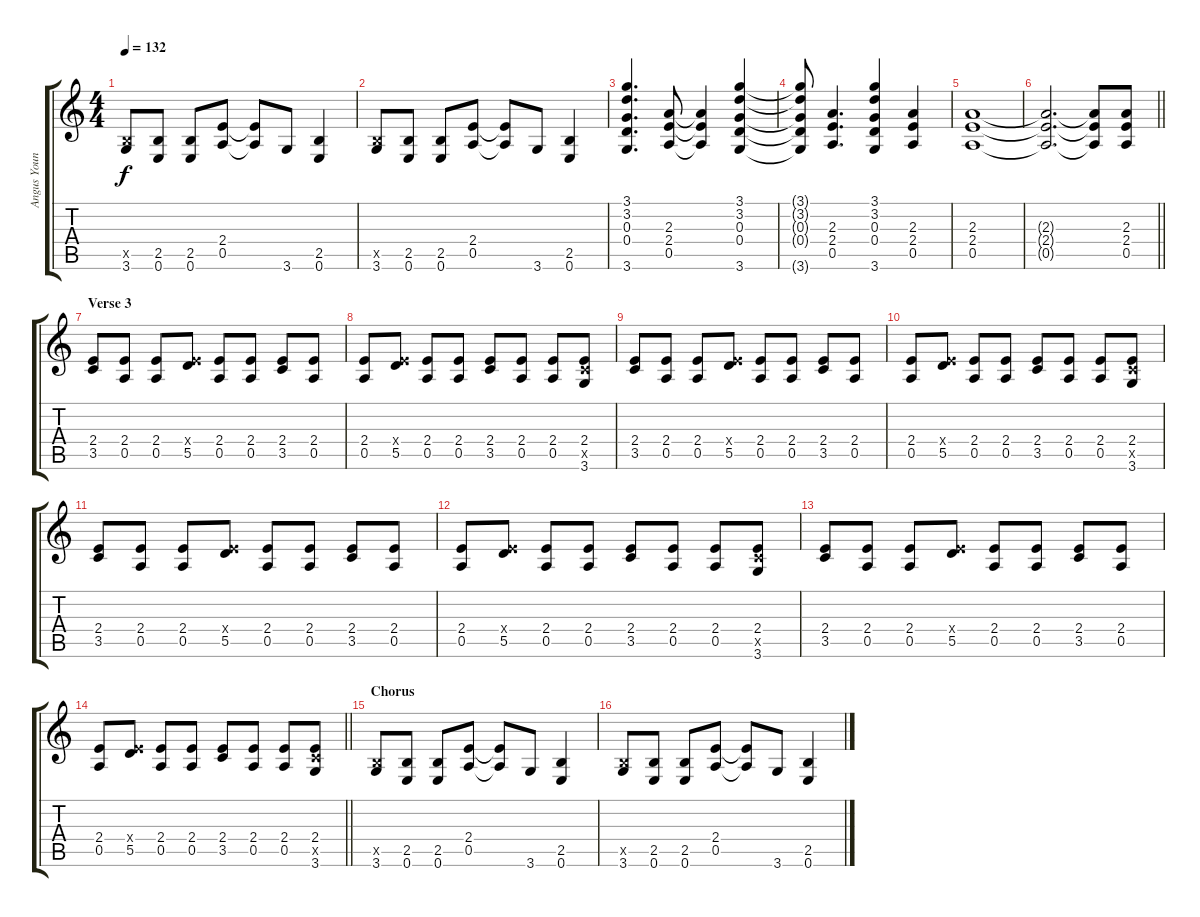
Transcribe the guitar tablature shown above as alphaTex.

\track ("Angus Young - Rhythm w/dist" "Angus Youn") {instrument distortionguitar}
\staff {score tabs}
\tuning (E4 B3 G3 D3 A2 E2) {hide}
\ts (4 4)
\tempo 132
\clef g2
\ks c
(2.5{x} 3.6).8{dy f} (2.5 0.6).8 (2.5 0.6).8 (2.4 0.5).8 (2.4{t} 0.5{t}).8 3.6.8 (2.5 0.6).4 |
(2.5{x} 3.6).8 (2.5 0.6).8 (2.5 0.6).8 (2.4 0.5).8 (2.4{t} 0.5{t}).8 3.6.8 (2.5 0.6).4 |
(3.1 3.2 0.3 0.4 3.6).4{d} (2.3 2.4 0.5).8 (2.3{t} 2.4{t} 0.5{t}).4 (3.1 3.2 0.3 0.4 3.6).4 |
(3.1{t} 3.2{t} 0.3{t} 0.4{t} 3.6{t}).8 (2.3 2.4 0.5).4{d} (3.1 3.2 0.3 0.4 3.6).4 (2.3 2.4 0.5).4 |
(2.3 2.4 0.5).1 |
\barLineRight lightlight
(2.3{t} 2.4{t} 0.5{t}).2{d} (2.3{t} 2.4{t} 0.5{t}).8 (2.3 2.4 0.5).8 |
\section ("" "Verse 3")
(2.4 3.5).8 (2.4 0.5).8 (2.4 0.5).8 (2.4{x} 5.5).8 (2.4 0.5).8 (2.4 0.5).8 (2.4 3.5).8 (2.4 0.5).8 |
(2.4 0.5).8 (2.4{x} 5.5).8 (2.4 0.5).8 (2.4 0.5).8 (2.4 3.5).8 (2.4 0.5).8 (2.4 0.5).8 (2.4 3.5{x} 3.6).8 |
(2.4 3.5).8 (2.4 0.5).8 (2.4 0.5).8 (2.4{x} 5.5).8 (2.4 0.5).8 (2.4 0.5).8 (2.4 3.5).8 (2.4 0.5).8 |
(2.4 0.5).8 (2.4{x} 5.5).8 (2.4 0.5).8 (2.4 0.5).8 (2.4 3.5).8 (2.4 0.5).8 (2.4 0.5).8 (2.4 3.5{x} 3.6).8 |
(2.4 3.5).8 (2.4 0.5).8 (2.4 0.5).8 (2.4{x} 5.5).8 (2.4 0.5).8 (2.4 0.5).8 (2.4 3.5).8 (2.4 0.5).8 |
(2.4 0.5).8 (2.4{x} 5.5).8 (2.4 0.5).8 (2.4 0.5).8 (2.4 3.5).8 (2.4 0.5).8 (2.4 0.5).8 (2.4 3.5{x} 3.6).8 |
(2.4 3.5).8 (2.4 0.5).8 (2.4 0.5).8 (2.4{x} 5.5).8 (2.4 0.5).8 (2.4 0.5).8 (2.4 3.5).8 (2.4 0.5).8 |
\barLineRight lightlight
(2.4 0.5).8 (2.4{x} 5.5).8 (2.4 0.5).8 (2.4 0.5).8 (2.4 3.5).8 (2.4 0.5).8 (2.4 0.5).8 (2.4 3.5{x} 3.6).8 |
\section ("" "Chorus")
(2.5{x} 3.6).8 (2.5 0.6).8 (2.5 0.6).8 (2.4 0.5).8 (2.4{t} 0.5{t}).8 3.6.8 (2.5 0.6).4 |
(2.5{x} 3.6).8 (2.5 0.6).8 (2.5 0.6).8 (2.4 0.5).8 (2.4{t} 0.5{t}).8 3.6.8 (2.5 0.6).4
